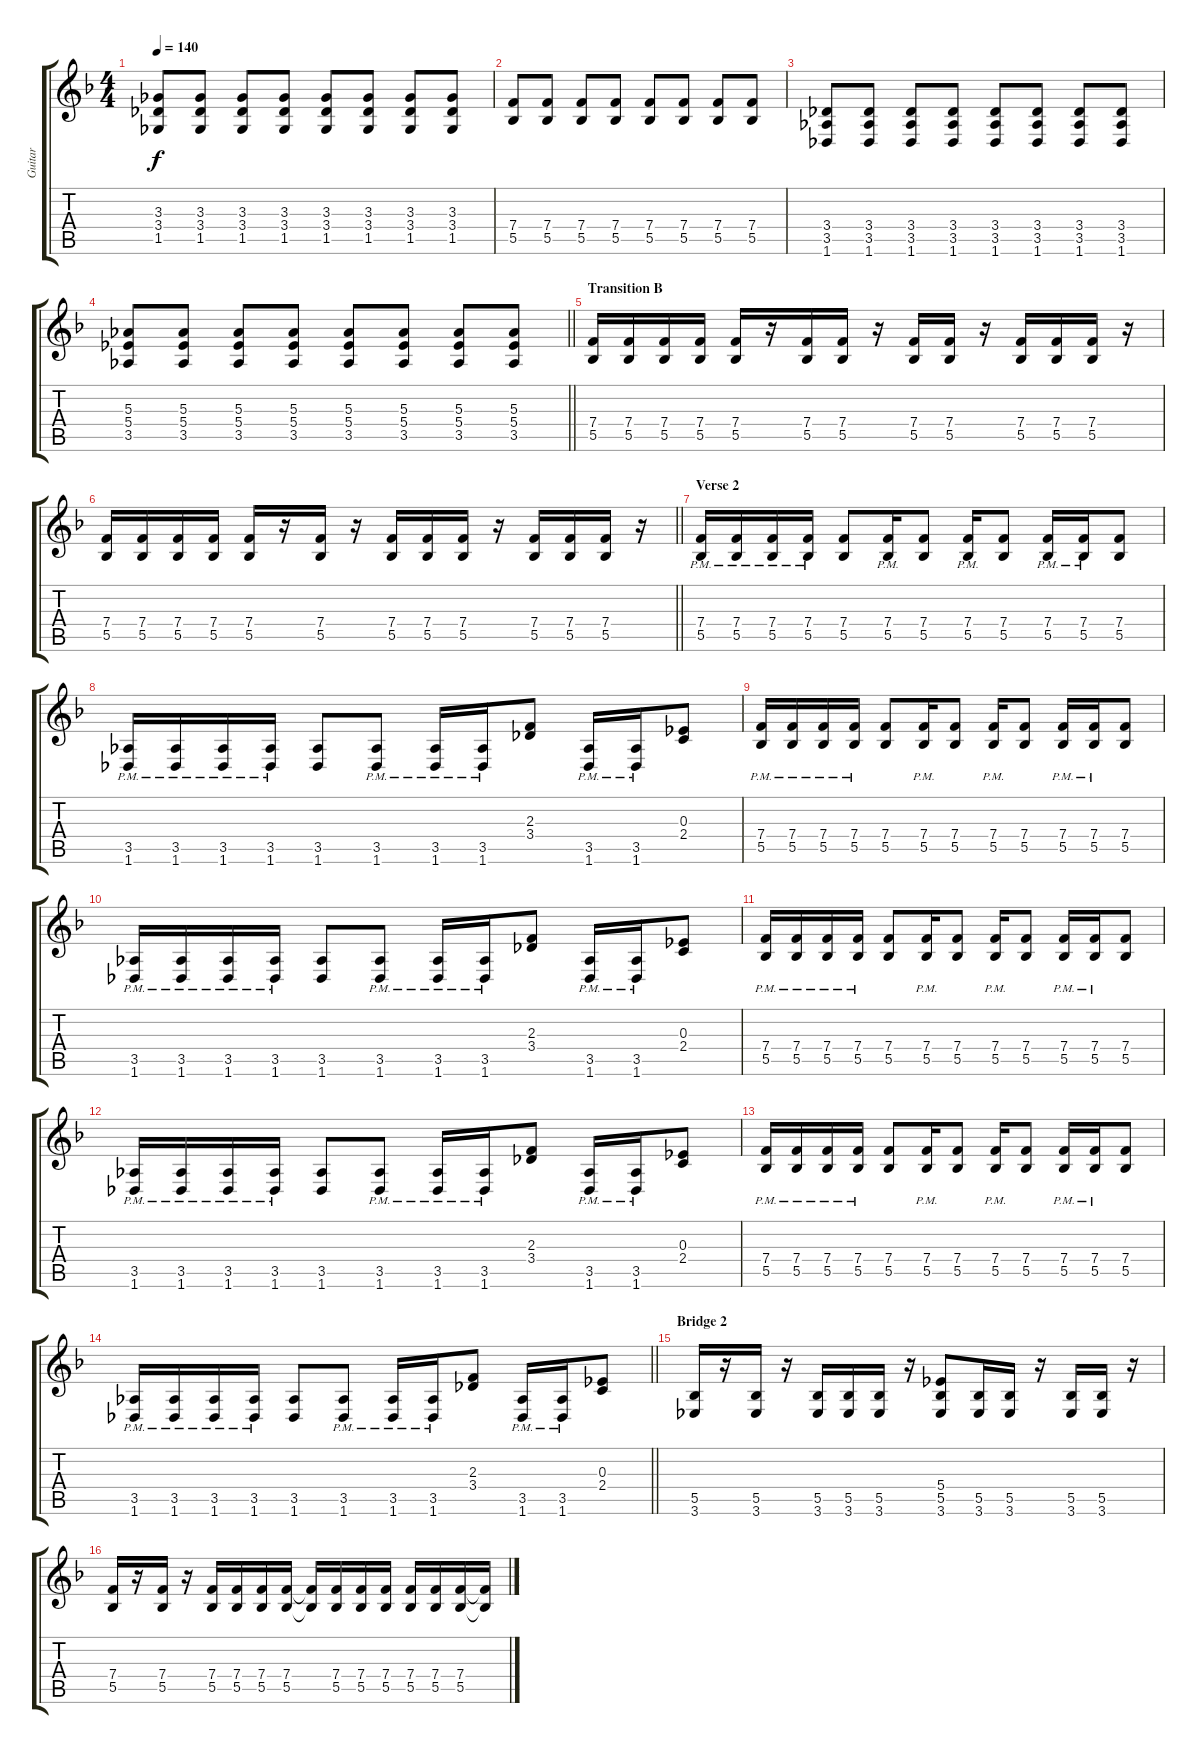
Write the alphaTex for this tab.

\track ("Guitar" "Guitar") {instrument distortionguitar}
\staff {score tabs}
\tuning (C4 G3 Eb3 Bb2 F2 C2) {hide}
\ts (4 4)
\tempo 140
\clef g2
\ks dminor
(3.3 3.4 1.5).8{dy f} (3.3 3.4 1.5).8 (3.3 3.4 1.5).8 (3.3 3.4 1.5).8 (3.3 3.4 1.5).8 (3.3 3.4 1.5).8 (3.3 3.4 1.5).8 (3.3 3.4 1.5).8 |
(7.4 5.5).8 (7.4 5.5).8 (7.4 5.5).8 (7.4 5.5).8 (7.4 5.5).8 (7.4 5.5).8 (7.4 5.5).8 (7.4 5.5).8 |
(3.4 3.5 1.6).8 (3.4 3.5 1.6).8 (3.4 3.5 1.6).8 (3.4 3.5 1.6).8 (3.4 3.5 1.6).8 (3.4 3.5 1.6).8 (3.4 3.5 1.6).8 (3.4 3.5 1.6).8 |
\barLineRight lightlight
(5.3 5.4 3.5).8 (5.3 5.4 3.5).8 (5.3 5.4 3.5).8 (5.3 5.4 3.5).8 (5.3 5.4 3.5).8 (5.3 5.4 3.5).8 (5.3 5.4 3.5).8 (5.3 5.4 3.5).8 |
\section ("" "Transition B")
(7.4 5.5).16 (7.4 5.5).16 (7.4 5.5).16 (7.4 5.5).16 (7.4 5.5).16 r.16 (7.4 5.5).16 (7.4 5.5).16 r.16 (7.4 5.5).16 (7.4 5.5).16 r.16 (7.4 5.5).16 (7.4 5.5).16 (7.4 5.5).16 r.16 |
\barLineRight lightlight
(7.4 5.5).16 (7.4 5.5).16 (7.4 5.5).16 (7.4 5.5).16 (7.4 5.5).16 r.16 (7.4 5.5).16 r.16 (7.4 5.5).16 (7.4 5.5).16 (7.4 5.5).16 r.16 (7.4 5.5).16 (7.4 5.5).16 (7.4 5.5).16 r.16 |
\section ("" "Verse 2")
(7.4{pm} 5.5{pm}).16 (7.4{pm} 5.5{pm}).16 (7.4{pm} 5.5{pm}).16 (7.4{pm} 5.5{pm}).16 (7.4 5.5).8 (7.4{pm} 5.5{pm}).16 (7.4 5.5).8 (7.4{pm} 5.5{pm}).16 (7.4 5.5).8 (7.4{pm} 5.5{pm}).16 (7.4{pm} 5.5{pm}).16 (7.4 5.5).8 |
(3.5{pm} 1.6{pm}).16 (3.5{pm} 1.6{pm}).16 (3.5{pm} 1.6{pm}).16 (3.5{pm} 1.6{pm}).16 (3.5 1.6).8 (3.5{pm} 1.6{pm}).8 (3.5{pm} 1.6{pm}).16 (3.5{pm} 1.6{pm}).16 (2.3 3.4).8 (3.5{pm} 1.6{pm}).16 (3.5{pm} 1.6{pm}).16 (0.3 2.4).8 |
(7.4{pm} 5.5{pm}).16 (7.4{pm} 5.5{pm}).16 (7.4{pm} 5.5{pm}).16 (7.4{pm} 5.5{pm}).16 (7.4 5.5).8 (7.4{pm} 5.5{pm}).16 (7.4 5.5).8 (7.4{pm} 5.5{pm}).16 (7.4 5.5).8 (7.4{pm} 5.5{pm}).16 (7.4{pm} 5.5{pm}).16 (7.4 5.5).8 |
(3.5{pm} 1.6{pm}).16 (3.5{pm} 1.6{pm}).16 (3.5{pm} 1.6{pm}).16 (3.5{pm} 1.6{pm}).16 (3.5 1.6).8 (3.5{pm} 1.6{pm}).8 (3.5{pm} 1.6{pm}).16 (3.5{pm} 1.6{pm}).16 (2.3 3.4).8 (3.5{pm} 1.6{pm}).16 (3.5{pm} 1.6{pm}).16 (0.3 2.4).8 |
(7.4{pm} 5.5{pm}).16 (7.4{pm} 5.5{pm}).16 (7.4{pm} 5.5{pm}).16 (7.4{pm} 5.5{pm}).16 (7.4 5.5).8 (7.4{pm} 5.5{pm}).16 (7.4 5.5).8 (7.4{pm} 5.5{pm}).16 (7.4 5.5).8 (7.4{pm} 5.5{pm}).16 (7.4{pm} 5.5{pm}).16 (7.4 5.5).8 |
(3.5{pm} 1.6{pm}).16 (3.5{pm} 1.6{pm}).16 (3.5{pm} 1.6{pm}).16 (3.5{pm} 1.6{pm}).16 (3.5 1.6).8 (3.5{pm} 1.6{pm}).8 (3.5{pm} 1.6{pm}).16 (3.5{pm} 1.6{pm}).16 (2.3 3.4).8 (3.5{pm} 1.6{pm}).16 (3.5{pm} 1.6{pm}).16 (0.3 2.4).8 |
(7.4{pm} 5.5{pm}).16 (7.4{pm} 5.5{pm}).16 (7.4{pm} 5.5{pm}).16 (7.4{pm} 5.5{pm}).16 (7.4 5.5).8 (7.4{pm} 5.5{pm}).16 (7.4 5.5).8 (7.4{pm} 5.5{pm}).16 (7.4 5.5).8 (7.4{pm} 5.5{pm}).16 (7.4{pm} 5.5{pm}).16 (7.4 5.5).8 |
\barLineRight lightlight
(3.5{pm} 1.6{pm}).16 (3.5{pm} 1.6{pm}).16 (3.5{pm} 1.6{pm}).16 (3.5{pm} 1.6{pm}).16 (3.5 1.6).8 (3.5{pm} 1.6{pm}).8 (3.5{pm} 1.6{pm}).16 (3.5{pm} 1.6{pm}).16 (2.3 3.4).8 (3.5{pm} 1.6{pm}).16 (3.5{pm} 1.6{pm}).16 (0.3 2.4).8 |
\section ("" "Bridge 2")
(5.5 3.6).16 r.16 (5.5 3.6).16 r.16 (5.5 3.6).16 (5.5 3.6).16 (5.5 3.6).16 r.16 (5.4 5.5 3.6).8 (5.5 3.6).16 (5.5 3.6).16 r.16 (5.5 3.6).16 (5.5 3.6).16 r.16 |
(7.4 5.5).16 r.16 (7.4 5.5).16 r.16 (7.4 5.5).16 (7.4 5.5).16 (7.4 5.5).16 (7.4 5.5).16 (7.4{t} 5.5{t}).16 (7.4 5.5).16 (7.4 5.5).16 (7.4 5.5).16 (7.4 5.5).16 (7.4 5.5).16 (7.4 5.5).16 (7.4{t} 5.5{t}).16
